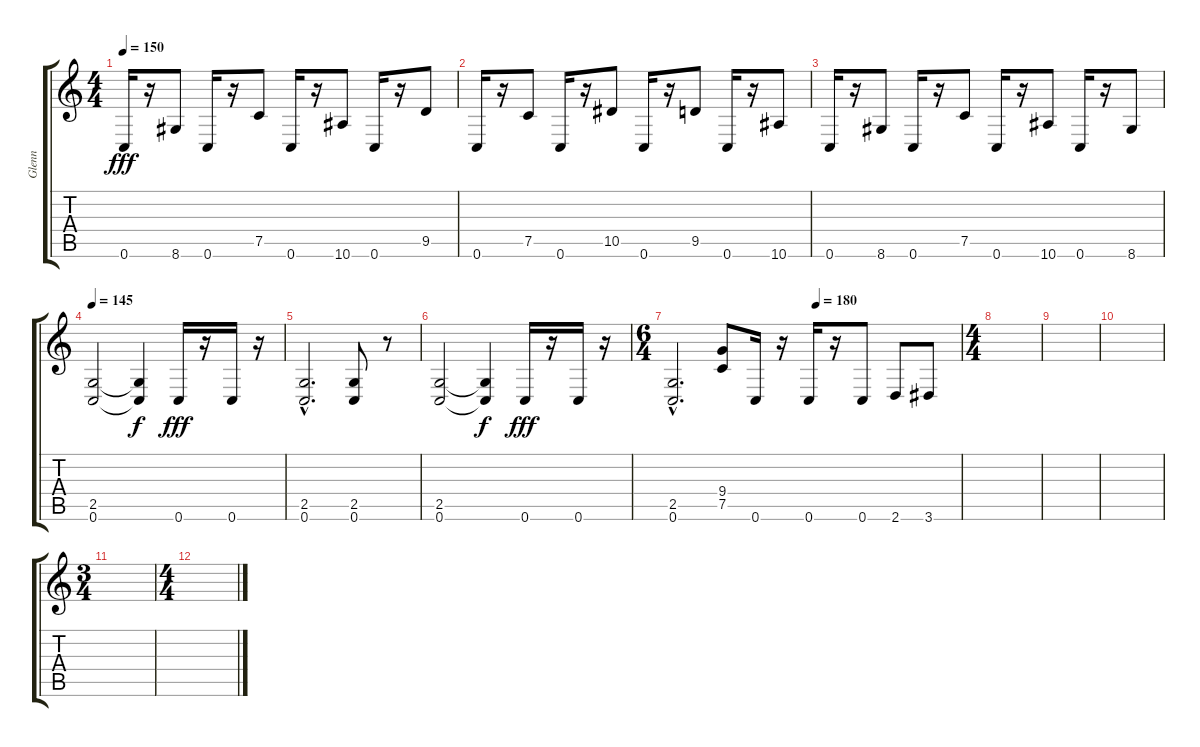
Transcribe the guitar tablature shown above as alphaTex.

\track ("Glenn" "Glenn") {instrument distortionguitar}
\staff {score tabs}
\tuning (C4 G3 Eb3 Bb2 F2 C2) {hide}
\ts (4 4)
\tempo 150
\clef g2
\ks c
0.6.16{dy fff} r.16 8.6.8 0.6.16 r.16 7.5.8 0.6.16 r.16 10.6.8 0.6.16 r.16 9.5.8 |
0.6.16 r.16 7.5.8 0.6.16 r.16 10.5.8 0.6.16 r.16 9.5.8 0.6.16 r.16 10.6.8 |
0.6.16 r.16 8.6.8 0.6.16 r.16 7.5.8 0.6.16 r.16 10.6.8 0.6.16 r.16 8.6.8 |
\tempo 145
(2.5 0.6).2 (2.5{t} 0.6{t}).4{dy f} 0.6.16{dy fff} r.16 0.6.16 r.16 |
(2.5{hac} 0.6{hac}).2{d} (2.5 0.6).8 r.8 |
(2.5 0.6).2 (2.5{t} 0.6{t}).4{dy f} 0.6.16{dy fff} r.16 0.6.16 r.16 |
\ts (6 4)
\tempo (180 0.5)
(2.5{hac} 0.6{hac}).2{d} (9.4 7.5).8 0.6.16 r.16 0.6.16 r.16 0.6.8 2.6.8 3.6.8 |
\ts (4 4)
|
|
|
\ts (3 4)
|
\ts (4 4)
